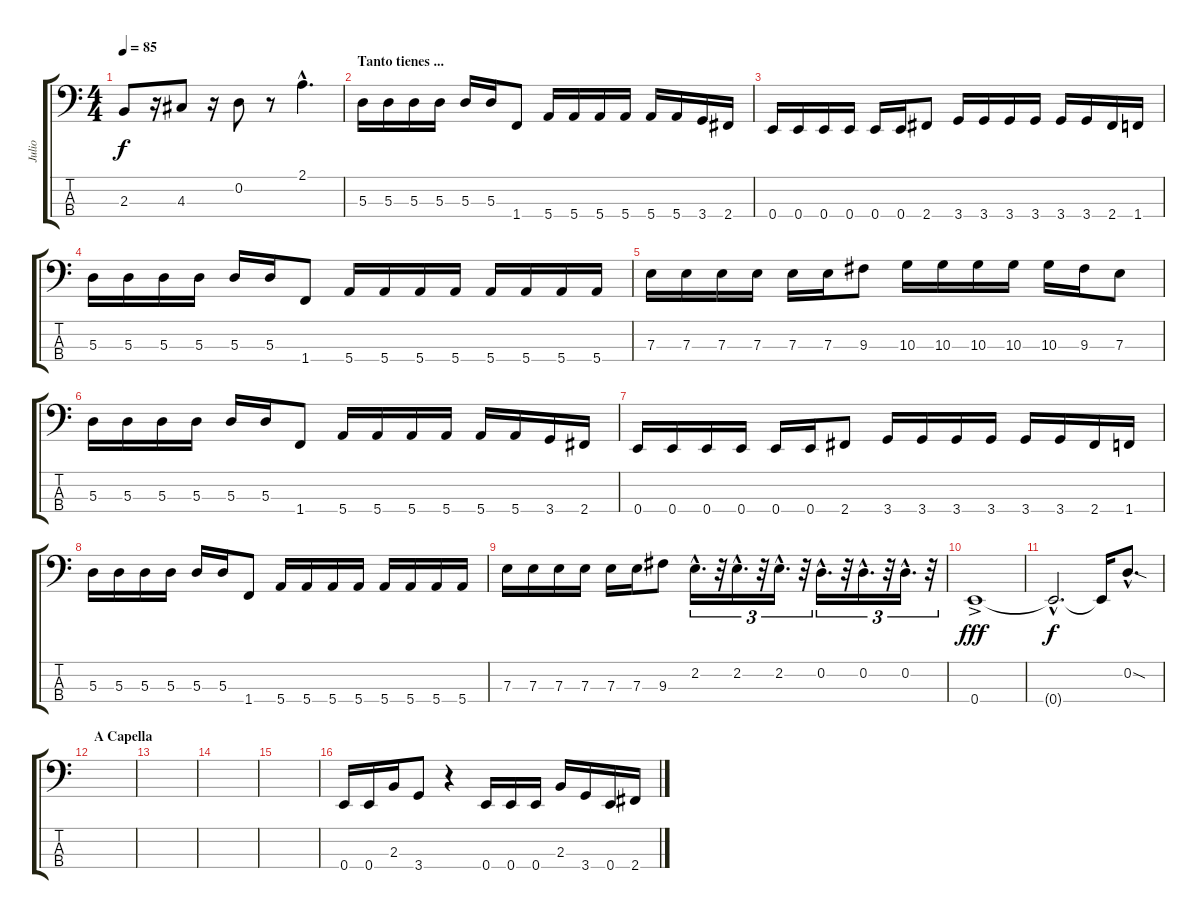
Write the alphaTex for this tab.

\track ("Julio" "Julio") {instrument electricbassfinger}
\staff {score tabs}
\tuning (G2 D2 A1 E1) {hide}
\ts (4 4)
\tempo 85
\clef f4
\ks c
2.3.8{dy f} r.16 4.3.8 r.16 0.2.8 r.8 2.1{hac}.4{d} |
\section ("" "Tanto tienes ...")
5.3.16 5.3.16 5.3.16 5.3.16 5.3.16 5.3.16 1.4.8 5.4.16 5.4.16 5.4.16 5.4.16 5.4.16 5.4.16 3.4.16 2.4.16 |
0.4.16 0.4.16 0.4.16 0.4.16 0.4.16 0.4.16 2.4.8 3.4.16 3.4.16 3.4.16 3.4.16 3.4.16 3.4.16 2.4.16 1.4.16 |
5.3.16 5.3.16 5.3.16 5.3.16 5.3.16 5.3.16 1.4.8 5.4.16 5.4.16 5.4.16 5.4.16 5.4.16 5.4.16 5.4.16 5.4.16 |
7.3.16 7.3.16 7.3.16 7.3.16 7.3.16 7.3.16 9.3.8 10.3.16 10.3.16 10.3.16 10.3.16 10.3.16 9.3.16 7.3.8 |
5.3.16 5.3.16 5.3.16 5.3.16 5.3.16 5.3.16 1.4.8 5.4.16 5.4.16 5.4.16 5.4.16 5.4.16 5.4.16 3.4.16 2.4.16 |
0.4.16 0.4.16 0.4.16 0.4.16 0.4.16 0.4.16 2.4.8 3.4.16 3.4.16 3.4.16 3.4.16 3.4.16 3.4.16 2.4.16 1.4.16 |
5.3.16 5.3.16 5.3.16 5.3.16 5.3.16 5.3.16 1.4.8 5.4.16 5.4.16 5.4.16 5.4.16 5.4.16 5.4.16 5.4.16 5.4.16 |
7.3.16 7.3.16 7.3.16 7.3.16 7.3.16 7.3.16 9.3.8 2.2{hac}.16{d tu (3 2)} r.32{tu (3 2)} 2.2{hac}.16{d tu (3 2)} r.32{tu (3 2)} 2.2{hac}.16{d tu (3 2)} r.32{tu (3 2)} 0.2{hac}.16{d tu (3 2)} r.32{tu (3 2)} 0.2{hac}.16{d tu (3 2)} r.32{tu (3 2)} 0.2{hac}.16{d tu (3 2)} r.32{tu (3 2)} |
0.4{ac}.1{dy fff} |
0.4{hac t}.2{d dy f} 0.4{t}.16 0.2{sod hac}.8{d} |
\section ("" "A Capella")
|
|
|
|
0.4.16 0.4.16 2.3.16 3.4.8 r.4 0.4.16 0.4.16 0.4.16 2.3.16 3.4.16 0.4.16 2.4.16
